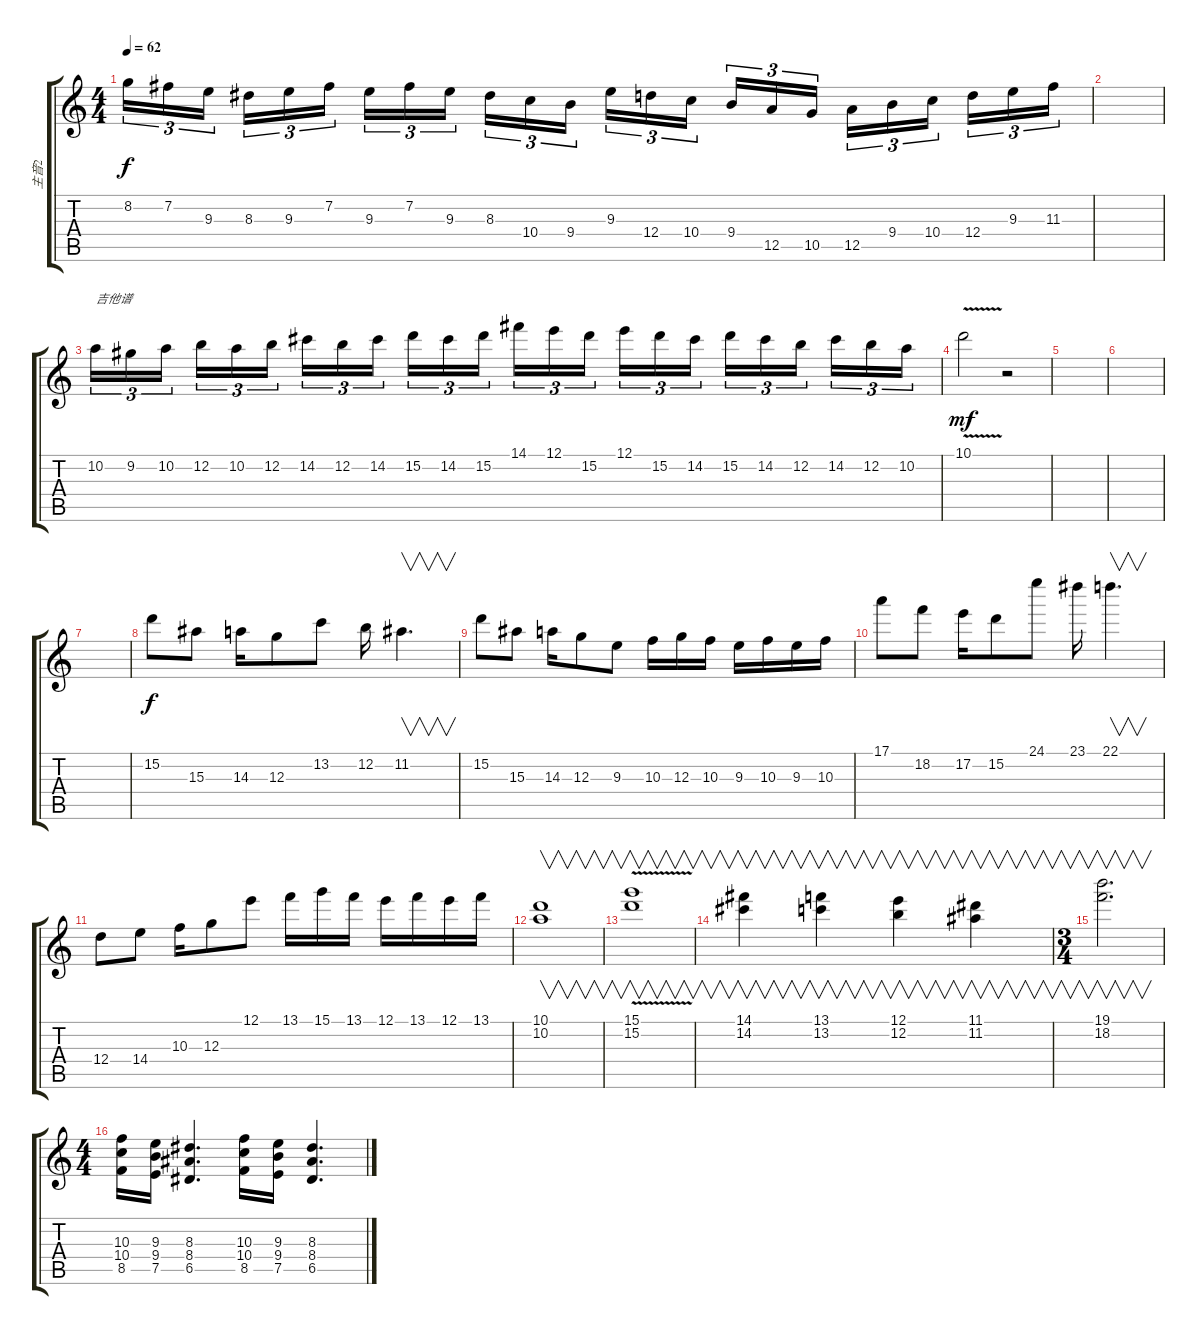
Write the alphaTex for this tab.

\track ("主音2" "主音2") {instrument overdrivenguitar}
\staff {score tabs}
\tuning (E4 B3 G3 D3 A2 E2) {hide}
\ts (4 4)
\tempo 62
\clef g2
\ks c
8.2.16{tu (3 2) dy f} 7.2.16{tu (3 2)} 9.3.16{tu (3 2) beam splitsecondary} 8.3.16{tu (3 2)} 9.3.16{tu (3 2)} 7.2.16{tu (3 2)} 9.3.16{tu (3 2)} 7.2.16{tu (3 2)} 9.3.16{tu (3 2) beam splitsecondary} 8.3.16{tu (3 2)} 10.4.16{tu (3 2)} 9.4.16{tu (3 2)} 9.3.16{tu (3 2)} 12.4.16{tu (3 2)} 10.4.16{tu (3 2) beam splitsecondary} 9.4.16{tu (3 2)} 12.5.16{tu (3 2)} 10.5.16{tu (3 2)} 12.5.16{tu (3 2)} 9.4.16{tu (3 2)} 10.4.16{tu (3 2) beam splitsecondary} 12.4.16{tu (3 2)} 9.3.16{tu (3 2)} 11.3.16{tu (3 2)} |
|
10.2.16{tu (3 2) txt "吉他谱"} 9.2.16{tu (3 2)} 10.2.16{tu (3 2) beam splitsecondary} 12.2.16{tu (3 2)} 10.2.16{tu (3 2)} 12.2.16{tu (3 2)} 14.2.16{tu (3 2)} 12.2.16{tu (3 2)} 14.2.16{tu (3 2) beam splitsecondary} 15.2.16{tu (3 2)} 14.2.16{tu (3 2)} 15.2.16{tu (3 2)} 14.1.16{tu (3 2)} 12.1.16{tu (3 2)} 15.2.16{tu (3 2) beam splitsecondary} 12.1.16{tu (3 2)} 15.2.16{tu (3 2)} 14.2.16{tu (3 2)} 15.2.16{tu (3 2)} 14.2.16{tu (3 2)} 12.2.16{tu (3 2) beam splitsecondary} 14.2.16{tu (3 2)} 12.2.16{tu (3 2)} 10.2.16{tu (3 2)} |
10.1{v}.2{dy mf} r.2 |
|
|
|
15.2.8{dy f} 15.3.8 14.3.16 12.3.8 13.2.8 12.2.16 11.2.4{v d} |
15.2.8 15.3.8 14.3.16 12.3.8 9.3.8 10.3.16 12.3.16 10.3.16 9.3.16 10.3.16 9.3.16 10.3.16 |
17.1.8 18.2.8 17.2.16 15.2.8 24.1.8 23.1.16 22.1.4{v d} |
12.4.8 14.4.8 10.3.16 12.3.8 12.1.8 13.1.16 15.1.16 13.1.16{txt ""} 12.1.16 13.1.16 12.1.16 13.1.16 |
(10.1 10.2).1{v} |
(15.1{v} 15.2).1{v} |
(14.1 14.2).4{v} (13.1 13.2).4{v} (12.1 12.2).4{v} (11.1 11.2).4{v} |
\ts (3 4)
(19.1 18.2).2{v d} |
\ts (4 4)
(10.3 10.4 8.5).16 (9.3 9.4 7.5).16 (8.3 8.4 6.5).4{d} (10.3 10.4 8.5).16 (9.3 9.4 7.5).16 (8.3 8.4 6.5).4{d}
